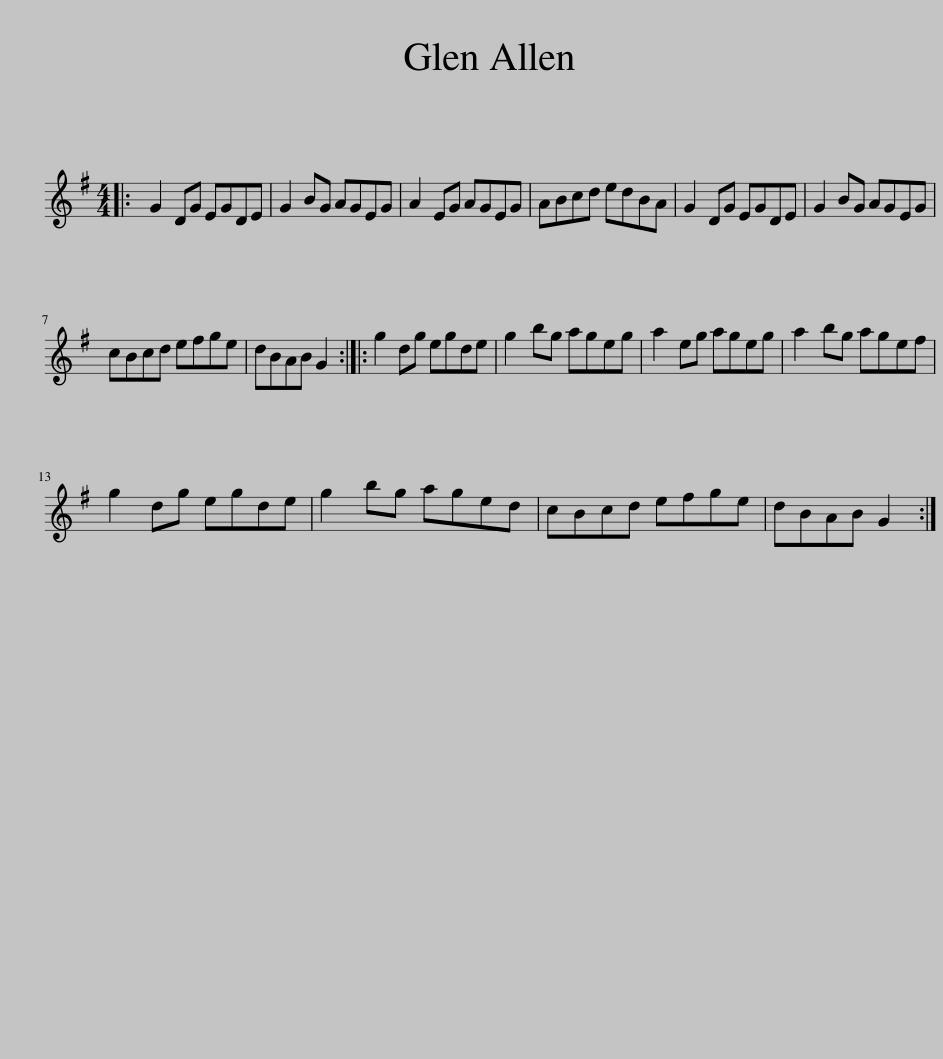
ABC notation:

X:1
L:1/8
M:4/4
I:linebreak $
K:G
V:1 treble
V:1
|: G2 DG EGDE | G2 BG AGEG | A2 EG AGEG | ABcd edBA | G2 DG EGDE | %5
 G2 BG AGEG |$ cBcd efge | dBAB G2 :: g2 dg egde | g2 bg ageg | %10
 a2 eg ageg | a2 bg agef |$ g2 dg egde | g2 bg aged | cBcd efge | %15
 dBAB G2 :| %16
